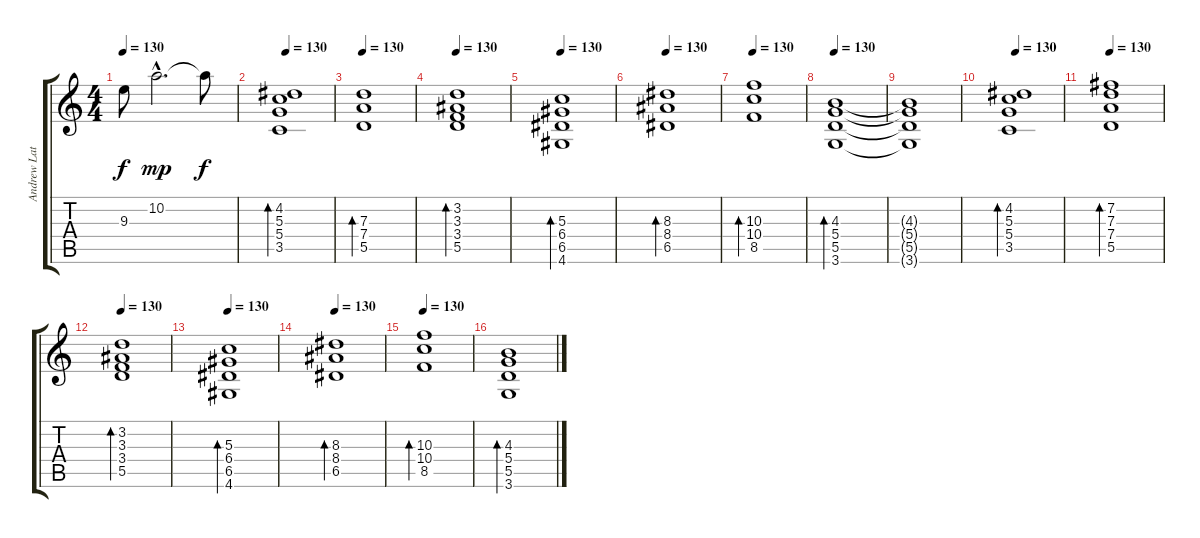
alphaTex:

\track ("Andrew Latimer" "Andrew Lat") {instrument overdrivenguitar}
\staff {score tabs}
\tuning (E4 B3 G3 D3 A2 E2) {hide}
\ts (4 4)
\tempo 130
\clef g2
\ks c
9.3.8{dy f} 10.2{hac}.2{d dy mp} 10.2{t}.8{dy f} |
\tempo 130
(4.2 5.3 5.4 3.5).1{bd 60 volume 7 balance 16 instrument acousticguitarsteel} |
\tempo 130
(7.3 7.4 5.5).1{bd 60} |
\tempo 130
(3.2 3.3 3.4 5.5).1{bd 60} |
\tempo 130
(5.3 6.4 6.5 4.6).1{bd 60 volume 7 balance 16 instrument acousticguitarsteel} |
\tempo 130
(8.3 8.4 6.5).1{bd 60} |
\tempo 130
(10.3 10.4 8.5).1{bd 60} |
\tempo 130
(4.3 5.4 5.5 3.6).1{bd 60} |
(4.3{t} 5.4{t} 5.5{t} 3.6{t}).1 |
\tempo 130
(4.2 5.3 5.4 3.5).1{bd 60 volume 7 balance 16 instrument acousticguitarsteel} |
\tempo 130
(7.2 7.3 7.4 5.5).1{bd 60} |
\tempo 130
(3.2 3.3 3.4 5.5).1{bd 60} |
\tempo 130
(5.3 6.4 6.5 4.6).1{bd 60 volume 7 balance 16 instrument acousticguitarsteel} |
\tempo 130
(8.3 8.4 6.5).1{bd 60} |
\tempo 130
(10.3 10.4 8.5).1{bd 60} |
(4.3 5.4 5.5 3.6).1{bd 60}
